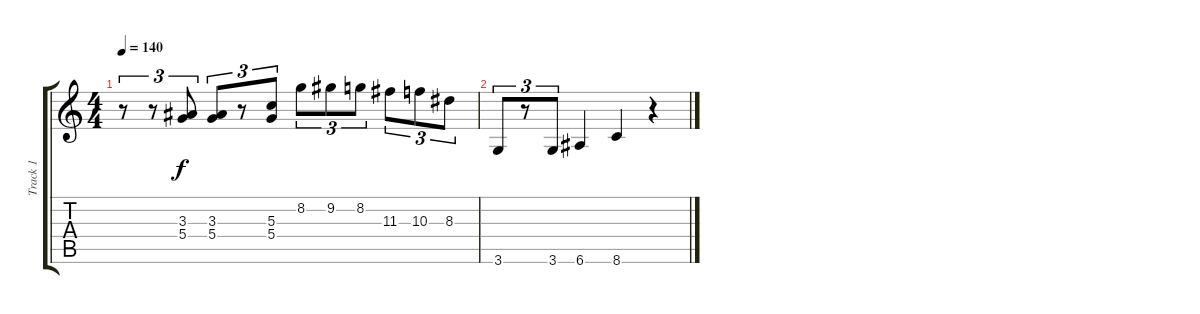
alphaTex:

\track ("Track 1" "Track 1") {instrument acousticguitarsteel}
\staff {score tabs}
\tuning (E4 B3 G3 D3 A2 E2) {hide}
\ts (4 4)
\tempo 140
\clef g2
\ks c
r.8{tu (3 2) dy f} r.8{tu (3 2)} (3.3 5.4).8{tu (3 2)} (3.3 5.4).8{tu (3 2)} r.8{tu (3 2)} (5.3 5.4).8{tu (3 2)} 8.2.8{tu (3 2)} 9.2.8{tu (3 2)} 8.2.8{tu (3 2)} 11.3.8{tu (3 2)} 10.3.8{tu (3 2)} 8.3.8{tu (3 2)} |
3.6.8{tu (3 2)} r.8{tu (3 2)} 3.6.8{tu (3 2)} 6.6.4 8.6.4 r.4
